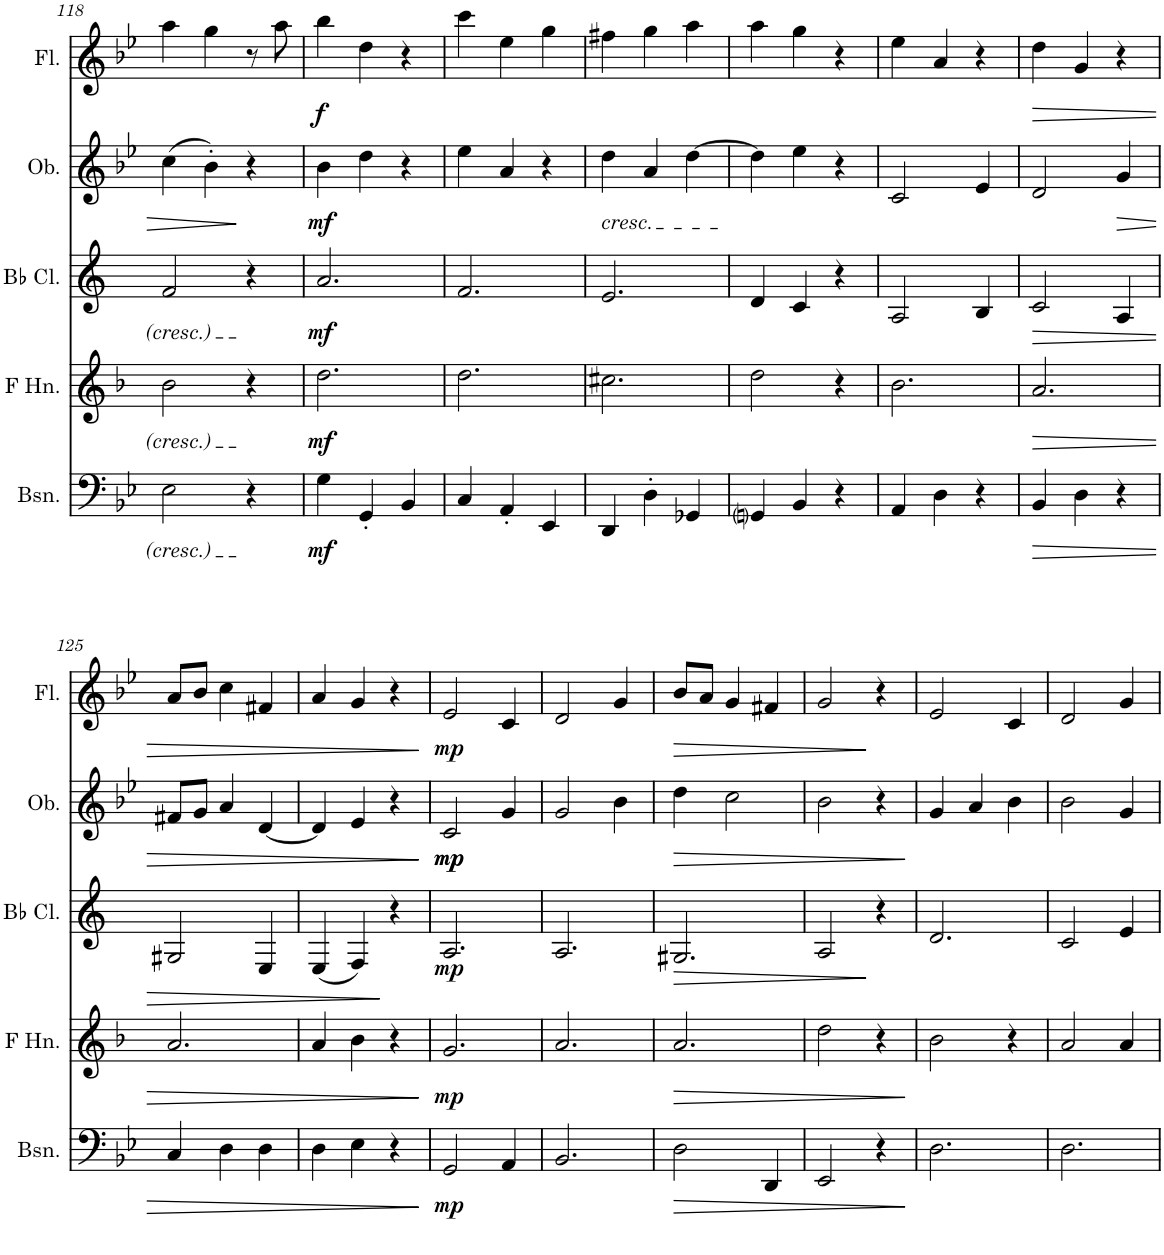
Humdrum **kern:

**kern	**dynam	**kern	**dynam	**kern	**dynam	**kern	**dynam	**kern	**dynam
*part5	*part5	*part4	*part4	*part3	*part3	*part2	*part2	*part1	*part1
*staff5	*staff5	*staff4	*staff4	*staff3	*staff3	*staff2	*staff2	*staff1	*staff1
*I"Bassoon	*	*I"Horn in F	*	*I"Bb Clarinet	*	*I"Oboe	*	*I"Flute	*
*I'Bsn.	*	*	*	*I'Bb Cl.	*	*I'Ob.	*	*I'Fl.	*
!!LO:PB:g=z
*clefF4	*	*clefG2	*	*clefG2	*	*clefG2	*	*clefG2	*
*	*	*Trd4c7	*	*Trd1c2	*	*	*	*	*
*k[b-e-]	*	*k[b-]	*	*k[]	*	*k[b-e-]	*	*k[b-e-]	*
*M3/4	*	*M3/4	*	*M3/4	*	*M3/4	*	*M3/4	*
=118	=118	=118	=118	=118	=118	=118	=118	=118	=118
2E-\	.	2b-\	.	2f/	.	(4cc\	.	4aa\	.
.	.	.	.	.	.	4b-'\)	.	4gg\	.
4r	.	4r	.	4r	.	4r	.	8r	.
.	.	.	.	.	.	.	.	8aa\	.
=119	=119	=119	=119	=119	=119	=119	=119	=119	=119
!	!LO:DY:b	!	!LO:DY:b	!	!LO:DY:b	!	!LO:DY:b	!	!LO:DY:b
4G\	mf	2.dd\	mf	2.a/	mf	4b-\	mf	4bb-\	f
4GG'/	.	.	.	.	.	4dd\	.	4dd\	.
4BB-/	.	.	.	.	.	4r	.	4r	.
=120	=120	=120	=120	=120	=120	=120	=120	=120	=120
4C/	.	2.dd\	.	2.f/	.	4ee-\	.	4ccc\	.
4AA'/	.	.	.	.	.	4a/	.	4ee-\	.
4EE-/	.	.	.	.	.	4r	.	4gg\	.
=121	=121	=121	=121	=121	=121	=121	=121	=121	=121
!	!	!	!	!	!	!LO:TX:b:i:t=cresc.	!	!	!
4DD/	.	2.cc#X\	.	2.e/	.	4dd\	.	4ff#X\	.
4D'\	.	.	.	.	.	4a/	.	4gg\	.
4GG-X/	.	.	.	.	.	[4dd\	.	4aa\	.
=122	=122	=122	=122	=122	=122	=122	=122	=122	=122
4GGni/	.	2dd\	.	4d/	.	4dd\]	.	4aa\	.
4BB-/	.	.	.	4c/	.	4ee-\	.	4gg\	.
4r	.	4r	.	4r	.	4r	.	4r	.
=123	=123	=123	=123	=123	=123	=123	=123	=123	=123
4AA/	.	2.b-\	.	2A/	.	2c/	.	4ee-\	.
4D\	.	.	.	.	.	.	.	4a/	.
4r	.	.	.	4B/	.	4e-/	.	4r	.
=124	=124	=124	=124	=124	=124	=124	=124	=124	=124
!	!LO:HP:b	!	!LO:HP:b	!	!LO:HP:b	!	!	!	!LO:HP:b
4BB-/	>	2.a/	>	2c/	>	2d/	.	4dd\	>
4D\	.	.	.	.	.	.	.	4g/	.
!	!	!	!	!	!	!	!LO:HP:b	!	!
4r	.	.	.	4A/	.	4g/	>	4r	.
!!LO:LB:g=z
=125	=125	=125	=125	=125	=125	=125	=125	=125	=125
4C/	.	2.a/	.	2G#X/	.	8f#X/L	.	8a/L	.
.	.	.	.	.	.	8g/J	.	8b-/J	.
4D\	.	.	.	.	.	4a/	.	4cc\	.
4D\	.	.	.	4E/	.	[4d/	.	4f#X/	.
=126	=126	=126	=126	=126	=126	=126	=126	=126	=126
4D\	.	4a/	.	(4E/	.	4d/]	.	4a/	.
4E-\	.	4b-\	.	4F/)	.	4e-/	.	4g/	.
4r	.	4r	.	4r	]	4r	.	4r	.
.	]	.	]	.	.	.	]	.	]
=127	=127	=127	=127	=127	=127	=127	=127	=127	=127
!	!LO:DY:b	!	!LO:DY:b	!	!LO:DY:b	!	!LO:DY:b	!	!
!	!	!	!	!	!	!	!LO:DY:n=1:b	!	!LO:DY:b
2GG/	mp	2.g/	mp	2.A/	mp	2c/	mp mp	2e-/	mp
4AA/	.	.	.	.	.	4g/	.	4c/	.
=128	=128	=128	=128	=128	=128	=128	=128	=128	=128
2.BB-/	.	2.a/	.	2.A/	.	2g/	.	2d/	.
.	.	.	.	.	.	4b-\	.	4g/	.
=129	=129	=129	=129	=129	=129	=129	=129	=129	=129
!	!LO:HP:b	!	!LO:HP:b	!	!LO:HP:b	!	!LO:HP:b	!	!LO:HP:b
2D\	>	2.a/	>	2.G#X/	>	4dd\	>	8b-/L	>
.	.	.	.	.	.	.	.	8a/J	.
.	.	.	.	.	.	2cc\	.	4g/	.
4DD/	.	.	.	.	.	.	.	4f#X/	.
=130	=130	=130	=130	=130	=130	=130	=130	=130	=130
2EE-/	.	2dd\	.	2A/	.	2b-\	.	2g/	.
4r	.	4r	.	4r	]	4r	.	4r	]
.	]	.	]	.	.	.	]	.	.
=131	=131	=131	=131	=131	=131	=131	=131	=131	=131
2.D\	.	2b-\	.	2.d/	.	4g/	.	2e-/	.
.	.	.	.	.	.	4a/	.	.	.
.	.	4r	.	.	.	4b-\	.	4c/	.
=132	=132	=132	=132	=132	=132	=132	=132	=132	=132
2.D\	.	2a/	.	2c/	.	2b-\	.	2d/	.
.	.	4a/	.	4e/	.	4g/	.	4g/	.
=	=	=	=	=	=	=	=	=	=
*-	*-	*-	*-	*-	*-	*-	*-	*-	*-
